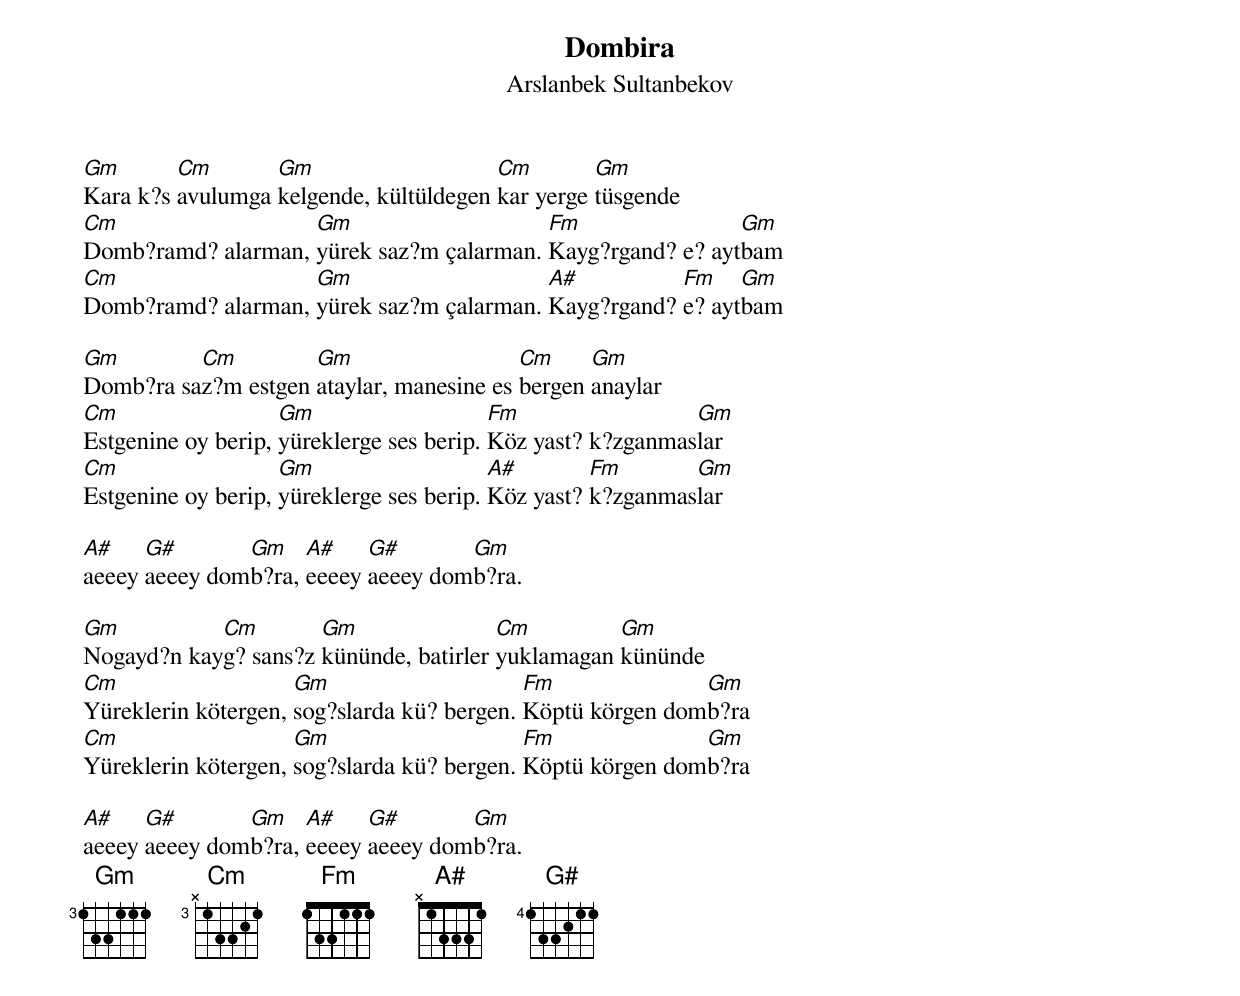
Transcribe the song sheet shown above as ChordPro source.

{t: Dombira}
{st: Arslanbek Sultanbekov}

[Gm]Kara k?s [Cm]avulumga [Gm]kelgende, kültüldegen [Cm]kar yerge [Gm]tüsgende
[Cm]Domb?ramd? alarman, [Gm]yürek saz?m çalarman. [Fm]Kayg?rgand? e? ayt[Gm]bam
[Cm]Domb?ramd? alarman, [Gm]yürek saz?m çalarman. [A#]Kayg?rgand? [Fm]e? ayt[Gm]bam

[Gm]Domb?ra sa[Cm]z?m estgen [Gm]ataylar, manesine es [Cm]bergen [Gm]anaylar
[Cm]Estgenine oy berip, [Gm]yüreklerge ses berip. [Fm]Köz yast? k?zganmas[Gm]lar
[Cm]Estgenine oy berip, [Gm]yüreklerge ses berip. [A#]Köz yast? [Fm]k?zganmas[Gm]lar

[A#]aeeey [G#]aeeey dom[Gm]b?ra, [A#]eeeey [G#]aeeey dom[Gm]b?ra.

[Gm]Nogayd?n kay[Cm]g? sans?z [Gm]kününde, batirler [Cm]yuklamagan [Gm]kününde
[Cm]Yüreklerin kötergen, [Gm]sog?slarda kü? bergen. [Fm]Köptü körgen dom[Gm]b?ra
[Cm]Yüreklerin kötergen, [Gm]sog?slarda kü? bergen. [Fm]Köptü körgen dom[Gm]b?ra

[A#]aeeey [G#]aeeey dom[Gm]b?ra, [A#]eeeey [G#]aeeey dom[Gm]b?ra.
